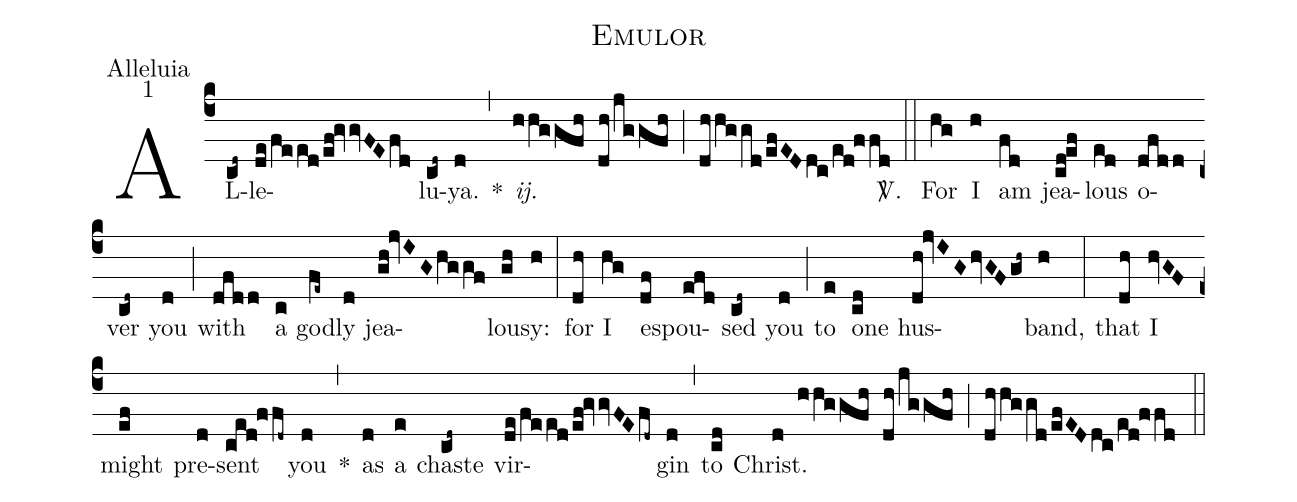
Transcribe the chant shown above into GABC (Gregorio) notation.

name:Emulor;
office-part:Alleluia;
mode:1;
%%
(c4) AL(cd~)le(de/feed/ef!gvvFE/fd)lu(cd~)ya.(d) *(,) <i>ij.</i>(hhggfh dh/jggfh) (;) (dhhggd/efEDdc/ed!ffd) <sp>V/</sp>.(::) For(hg) I(h) am(fd) jea(cd!ef)lous(ed) o(dfdd)ver(cd~) you(d) (;) with(dfdd) a(c) god(fe~)ly(d) jea(gh!jvIG/hggf)lou(gh)sy:(h) (:) for(dh) I(hg) es(df)pou(efd)sed(cd~) you(d) (;) to(e) one(cd) hus(dh!jvIG/hvGF/gh~)band,(h) (:) that(dh) I(hvGF) might(ef) pre(d)sent(ced!ffd~) you(d) *(,) as(d) a(e) chaste(cd~) vir(de/feed/ef!gvvFEfd~)gin(d) (,) to(cd) Christ.(d hhggfh dh/jggfh) (;) (dhhggd/efEDdc/ed!ffd) (::)
